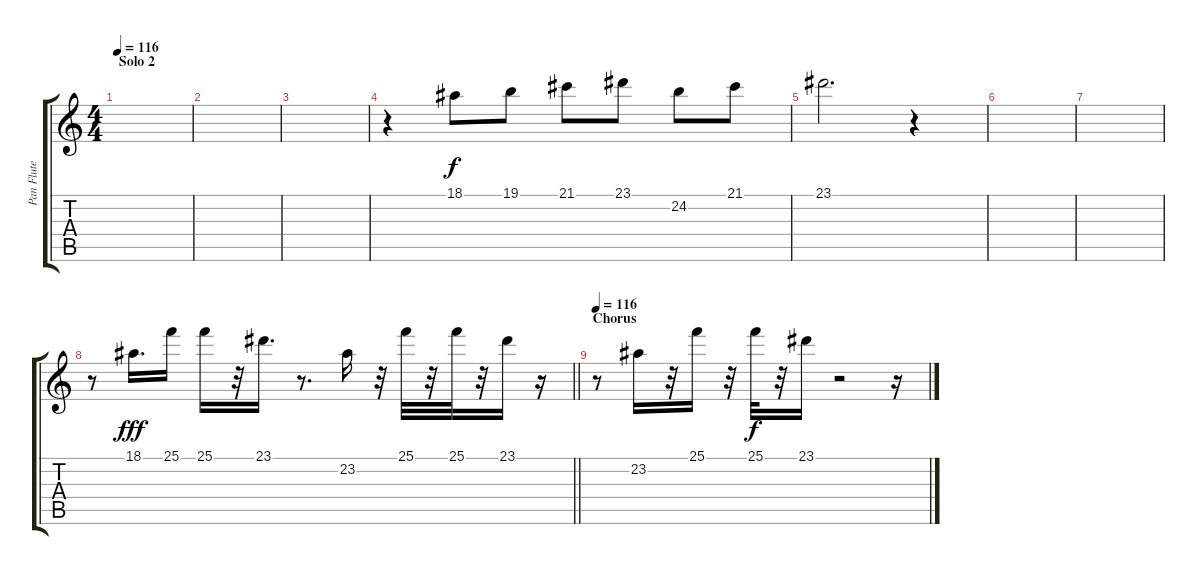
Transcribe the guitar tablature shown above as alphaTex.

\track ("Pan Flute" "Pan Flute") {instrument panflute}
\staff {score tabs}
\tuning (E4 B3 G3 D3 A2 E2) {hide}
\ts (4 4)
\section ("" "Solo 2")
\tempo 116
\clef g2
\ks c
|
|
|
r.4 18.1.8 19.1.8 21.1.8 23.1.8 24.2.8 21.1.8 |
23.1.2{d dy f} r.4 |
|
|
\barLineRight lightlight
r.8 18.1.16{d dy fff} 25.1.16 25.1.16 r.32 23.1.16{d} r.8{d} 23.2.16 r.32 25.1.32 r.32 25.1.32 r.32 23.1.16 r.16 |
\section ("" "Chorus")
\tempo 116
r.8 23.2.16 r.32 25.1.16 r.32 25.1.32{dy f} r.32 23.1.16 r.2 r.16
